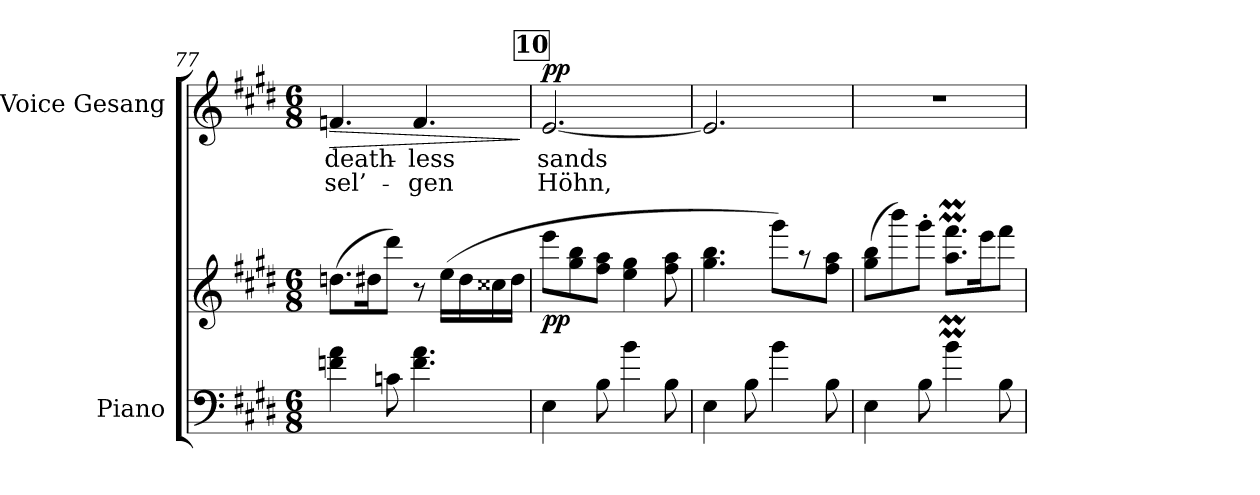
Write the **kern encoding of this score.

**kern	**kern	**dynam	**kern	**text	**text	**dynam
*part2	*part2	*part2	*part1	*part1	*part1	*part1
*staff3	*staff2	*staff2/3	*staff1	*staff1	*staff1	*staff1
*I"Piano	*	*	*I"Voice Gesang	*	*	*
*I'Pno	*	*	*	*	*	*
*clefF4	*clefG2	*	*clefG2	*	*	*
*k[f#c#g#d#]	*k[f#c#g#d#]	*	*k[f#c#g#d#]	*	*	*
*M6/8	*M6/8	*	*M6/8	*	*	*
=77	=77	=77	=77	=77	=77	=77
!	!	!	!	!LO:LY:b	!LO:LY:b	!LO:HP:b
4fn\ 4a\	(>8.ddn\L	.	4.fn/	death-	sel’-	>
.	16dd#X\K	.	.	.	.	.
8cn\	8ddd#\J)	.	.	.	.	.
!	!	!	!	!LO:LY:b	!LO:LY:b	!
4.f\ 4.a\	8r	.	4.f/	-less	-gen	.
.	(>16ee\LL	.	.	.	.	.
.	16dd#\	.	.	.	.	.
.	16cc##X\	.	.	.	.	.
.	16dd#\JJ	.	.	.	.	.
.	.	.	.	.	.	]
!!LO:REH:place=s1:a:B:fs=14:t=10
=78	=78	=78	=78	=78	=78	=78
!	!	!LO:DY:b	!	!LO:LY:b	!LO:LY:b	!LO:DY:a
4E\	8eee\L	pp	[2.e/	sands	Höhn,	pp
.	8gg#\ 8bb\	.	.	.	.	.
8B\	8ff#\ 8aa\J	.	.	.	.	.
4b\	4ee\ 4gg#\	.	.	.	.	.
8B\	8ff#\ 8aa\	.	.	.	.	.
=79	=79	=79	=79	=79	=79	=79
4E\	4.gg#\ 4.bb\	.	2.e/]	.	.	.
8B\	.	.	.	.	.	.
4b\	8ggg#\L)	.	.	.	.	.
.	8raa	.	.	.	.	.
8B\	8ff#\ 8aa\J	.	.	.	.	.
!!LO:LB:g=z
=80	=80	=80	=80	=80	=80	=80
4E\	(>8gg#\ 8bb\L	.	2.r	.	.	.
.	8bbb\)	.	.	.	.	.
8B\	8ggg#'\J	.	.	.	.	.
4b\	8.aa\M 8.fff#\ML	.	.	.	.	.
.	16eee\K	.	.	.	.	.
8B\	8fff#\J	.	.	.	.	.
=	=	=	=	=	=	=
*-	*-	*-	*-	*-	*-	*-
